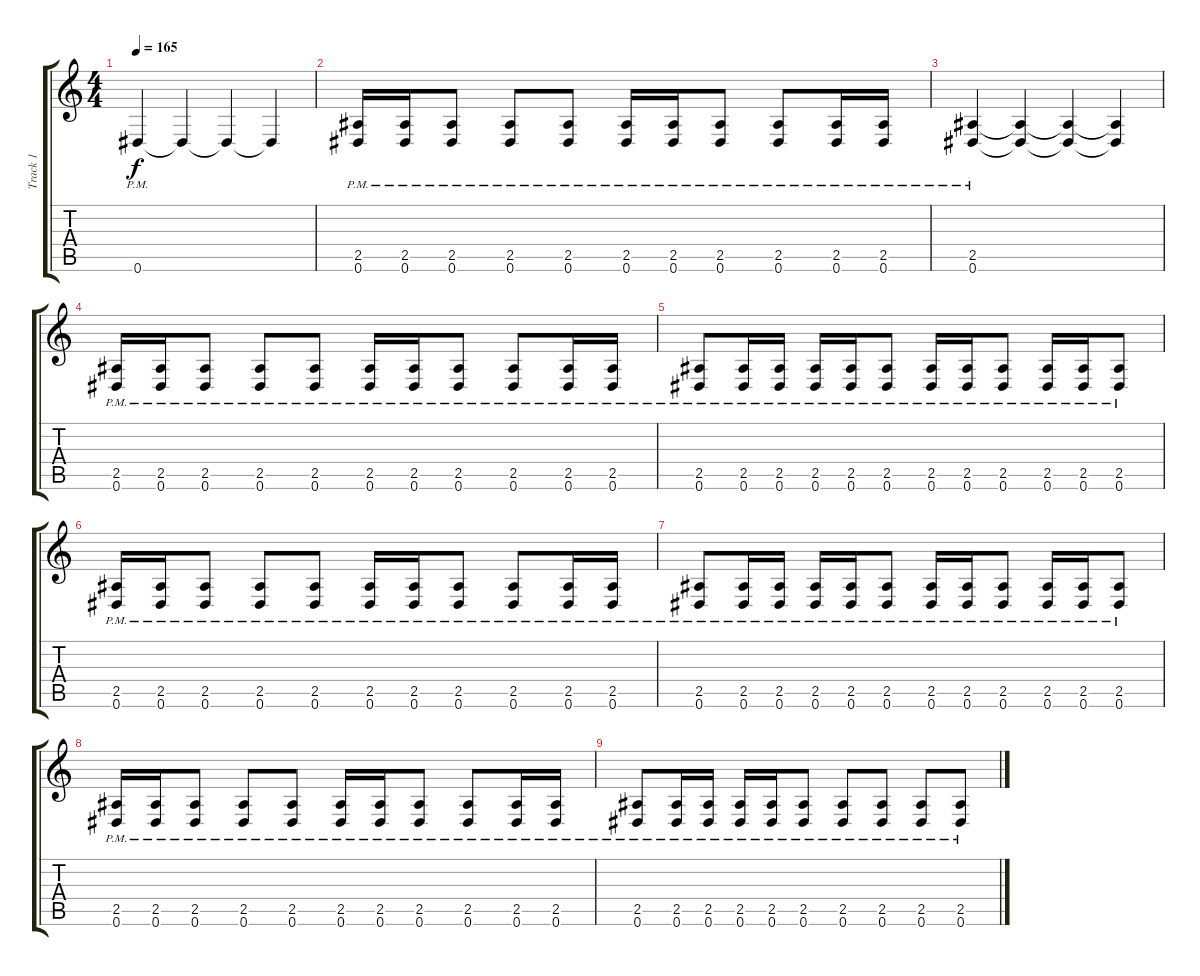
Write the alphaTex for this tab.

\track ("Track 1" "Track 1") {instrument distortionguitar}
\staff {score tabs}
\tuning (Eb4 Bb3 Gb3 Db3 Ab2 Eb2) {hide}
\ts (4 4)
\tempo 165
\clef g2
\ks c
0.6{pm}.4{dy f} 0.6{t}.4 0.6{t}.4 0.6{t}.4 |
(2.5{pm} 0.6{pm}).16 (2.5{pm} 0.6{pm}).16 (2.5{pm} 0.6{pm}).8 (2.5{pm} 0.6{pm}).8 (2.5{pm} 0.6{pm}).8 (2.5{pm} 0.6{pm}).16 (2.5{pm} 0.6{pm}).16 (2.5{pm} 0.6{pm}).8 (2.5{pm} 0.6{pm}).8 (2.5{pm} 0.6{pm}).16 (2.5{pm} 0.6{pm}).16 |
(2.5{pm} 0.6{pm}).4 (2.5{t} 0.6{t}).4 (2.5{t} 0.6{t}).4 (2.5{t} 0.6{t}).4 |
(2.5{pm} 0.6{pm}).16 (2.5{pm} 0.6{pm}).16 (2.5{pm} 0.6{pm}).8 (2.5{pm} 0.6{pm}).8 (2.5{pm} 0.6{pm}).8 (2.5{pm} 0.6{pm}).16 (2.5{pm} 0.6{pm}).16 (2.5{pm} 0.6{pm}).8 (2.5{pm} 0.6{pm}).8 (2.5{pm} 0.6{pm}).16 (2.5{pm} 0.6{pm}).16 |
(2.5{pm} 0.6{pm}).8 (2.5{pm} 0.6{pm}).16 (2.5{pm} 0.6{pm}).16 (2.5{pm} 0.6{pm}).16 (2.5{pm} 0.6{pm}).16 (2.5{pm} 0.6{pm}).8 (2.5{pm} 0.6{pm}).16 (2.5{pm} 0.6{pm}).16 (2.5{pm} 0.6{pm}).8 (2.5{pm} 0.6{pm}).16 (2.5{pm} 0.6{pm}).16 (2.5{pm} 0.6{pm}).8 |
(2.5{pm} 0.6{pm}).16 (2.5{pm} 0.6{pm}).16 (2.5{pm} 0.6{pm}).8 (2.5{pm} 0.6{pm}).8 (2.5{pm} 0.6{pm}).8 (2.5{pm} 0.6{pm}).16 (2.5{pm} 0.6{pm}).16 (2.5{pm} 0.6{pm}).8 (2.5{pm} 0.6{pm}).8 (2.5{pm} 0.6{pm}).16 (2.5{pm} 0.6{pm}).16 |
(2.5{pm} 0.6{pm}).8 (2.5{pm} 0.6{pm}).16 (2.5{pm} 0.6{pm}).16 (2.5{pm} 0.6{pm}).16 (2.5{pm} 0.6{pm}).16 (2.5{pm} 0.6{pm}).8 (2.5{pm} 0.6{pm}).16 (2.5{pm} 0.6{pm}).16 (2.5{pm} 0.6{pm}).8 (2.5{pm} 0.6{pm}).16 (2.5{pm} 0.6{pm}).16 (2.5{pm} 0.6{pm}).8 |
(2.5{pm} 0.6{pm}).16 (2.5{pm} 0.6{pm}).16 (2.5{pm} 0.6{pm}).8 (2.5{pm} 0.6{pm}).8 (2.5{pm} 0.6{pm}).8 (2.5{pm} 0.6{pm}).16 (2.5{pm} 0.6{pm}).16 (2.5{pm} 0.6{pm}).8 (2.5{pm} 0.6{pm}).8 (2.5{pm} 0.6{pm}).16 (2.5{pm} 0.6{pm}).16 |
(2.5{pm} 0.6{pm}).8 (2.5{pm} 0.6{pm}).16 (2.5{pm} 0.6{pm}).16 (2.5{pm} 0.6{pm}).16 (2.5{pm} 0.6{pm}).16 (2.5{pm} 0.6{pm}).8 (2.5{pm} 0.6{pm}).8 (2.5{pm} 0.6{pm}).8 (2.5{pm} 0.6{pm}).8 (2.5{pm} 0.6{pm}).8
